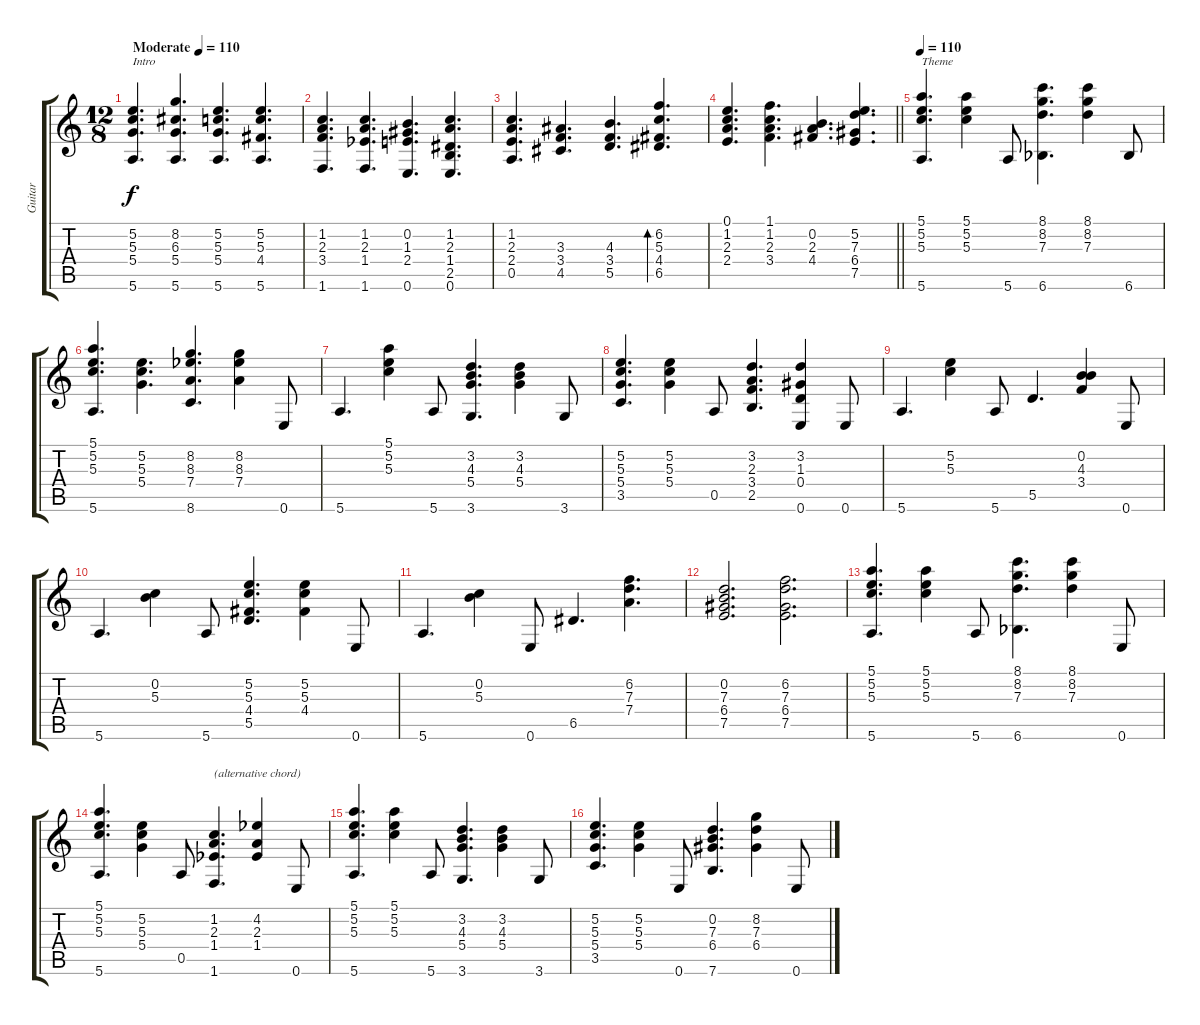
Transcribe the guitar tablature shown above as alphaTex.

\track ("Guitar" "Guitar") {instrument acousticguitarnylon}
\staff {score tabs}
\tuning (E4 B3 G3 D3 A2 E2) {hide}
\ts (12 8)
\tempo (110 "Moderate")
\tempo 90
\tempo (110 "Moderate")
\clef g2
\ks aminor
(5.2 5.3 5.4 5.6).4{d txt "Intro" dy f instrument acousticguitarnylon} (8.2 6.3 5.4 5.6).4{d} (5.2 5.3 5.4 5.6).4{d} (5.2 5.3 4.4 5.6).4{d} |
(1.2 2.3 3.4 1.6).4{d} (1.2 2.3 1.4{acc b} 1.6).4{d} (0.2 1.3 2.4 0.6).4{d} (1.2 2.3 1.4 2.5 0.6).4{d} |
(1.2 2.3 2.4 0.5).4{d} (3.3 3.4 4.5).4{d} (4.3 3.4 5.5).4{d} (6.2 5.3 4.4 6.5).4{d bd 480} |
\barLineRight lightlight
(0.1 1.2 2.3 2.4).4{d} (1.1 1.2 2.3 3.4).4{d} (0.2 2.3 4.4).4{d} (5.2 7.3 6.4 7.5).4{d} |
\tempo 110
(5.1 5.2 5.3 5.6).4{d txt "Theme"} (5.1 5.2 5.3).4 5.6.8 (8.1 8.2 7.3 6.6{acc b}).4{d} (8.1 8.2 7.3).4 6.6{acc b}.8 |
(5.1 5.2 5.3 5.6).4{d} (5.2 5.3 5.4).4{d} (8.2 8.3{acc b} 7.4 8.6).4{d} (8.2 8.3{acc b} 7.4).4 0.6.8 |
5.6.4{d} (5.1 5.2 5.3).4 5.6.8 (3.2 4.3 5.4 3.6).4{d} (3.2 4.3 5.4).4 3.6.8 |
(5.2 5.3 5.4 3.5).4{d} (5.2 5.3 5.4).4 0.5.8 (3.2 2.3 3.4 2.5).4{d} (3.2 1.3 0.4 0.6).4 0.6.8 |
5.6.4{d} (5.2 5.3).4 5.6.8 5.5.4{d} (0.2 4.3 3.4).4 0.6.8 |
5.6.4{d} (0.2 5.3).4 5.6.8 (5.2 5.3 4.4 5.5).4{d} (5.2 5.3 4.4).4 0.6.8 |
5.6.4{d} (0.2 5.3).4 0.6.8 6.5.4{d} (6.2 7.3 7.4).4{d} |
(0.2 7.3 6.4 7.5).2{d} (6.2 7.3 6.4 7.5).2{d} |
(5.1 5.2 5.3 5.6).4{d} (5.1 5.2 5.3).4 5.6.8 (8.1 8.2 7.3 6.6{acc b}).4{d} (8.1 8.2 7.3).4 0.6.8 |
(5.1 5.2 5.3 5.6).4{d} (5.2 5.3 5.4).4 0.5.8 (1.2 2.3 1.4{acc b} 1.6).4{d txt "(alternative chord)"} (4.2{acc b} 2.3 1.4{acc b}).4 0.6.8 |
(5.1 5.2 5.3 5.6).4{d} (5.1 5.2 5.3).4 5.6.8 (3.2 4.3 5.4 3.6).4{d} (3.2 4.3 5.4).4 3.6.8 |
(5.2 5.3 5.4 3.5).4{d} (5.2 5.3 5.4).4 0.6.8 (0.2 7.3 6.4 7.6).4{d} (8.2 7.3 6.4).4 0.6.8
